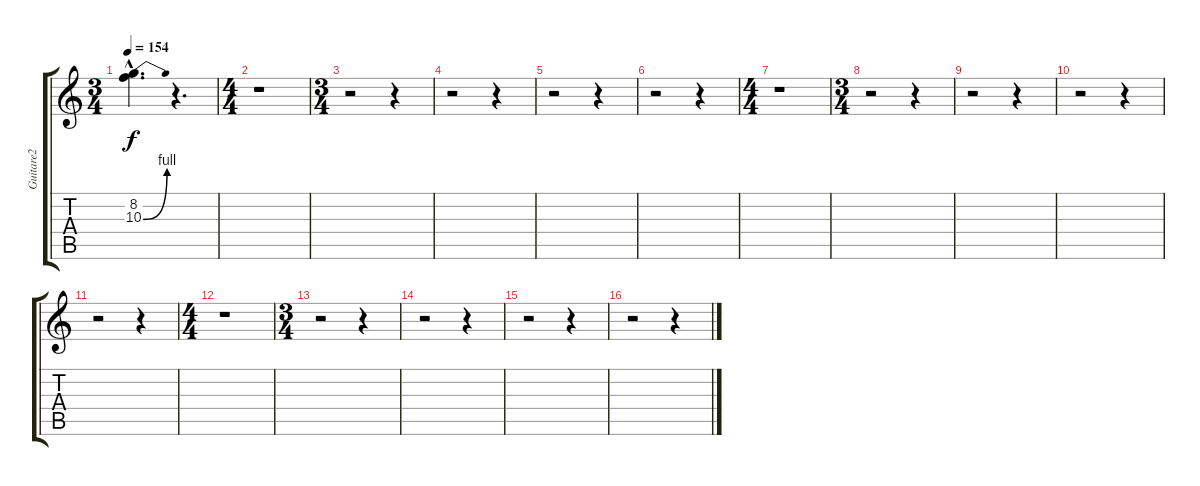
\track ("Guitare2" "Guitare2") {instrument overdrivenguitar}
\staff {score tabs}
\tuning (E4 B3 G3 D3 A2 E2) {hide}
\ts (3 4)
\tempo 154
\clef g2
\ks c
(8.2{hac} 10.3{be (bend 0 0 60 4) hac}).4{d dy f} r.4{d} |
\ts (4 4)
r.1 |
\ts (3 4)
r.2 r.4 |
r.2 r.4 |
r.2 r.4 |
r.2 r.4 |
\ts (4 4)
r.1 |
\ts (3 4)
r.2 r.4 |
r.2 r.4 |
r.2 r.4 |
r.2 r.4 |
\ts (4 4)
r.1 |
\ts (3 4)
r.2 r.4 |
r.2 r.4 |
r.2 r.4 |
r.2 r.4
